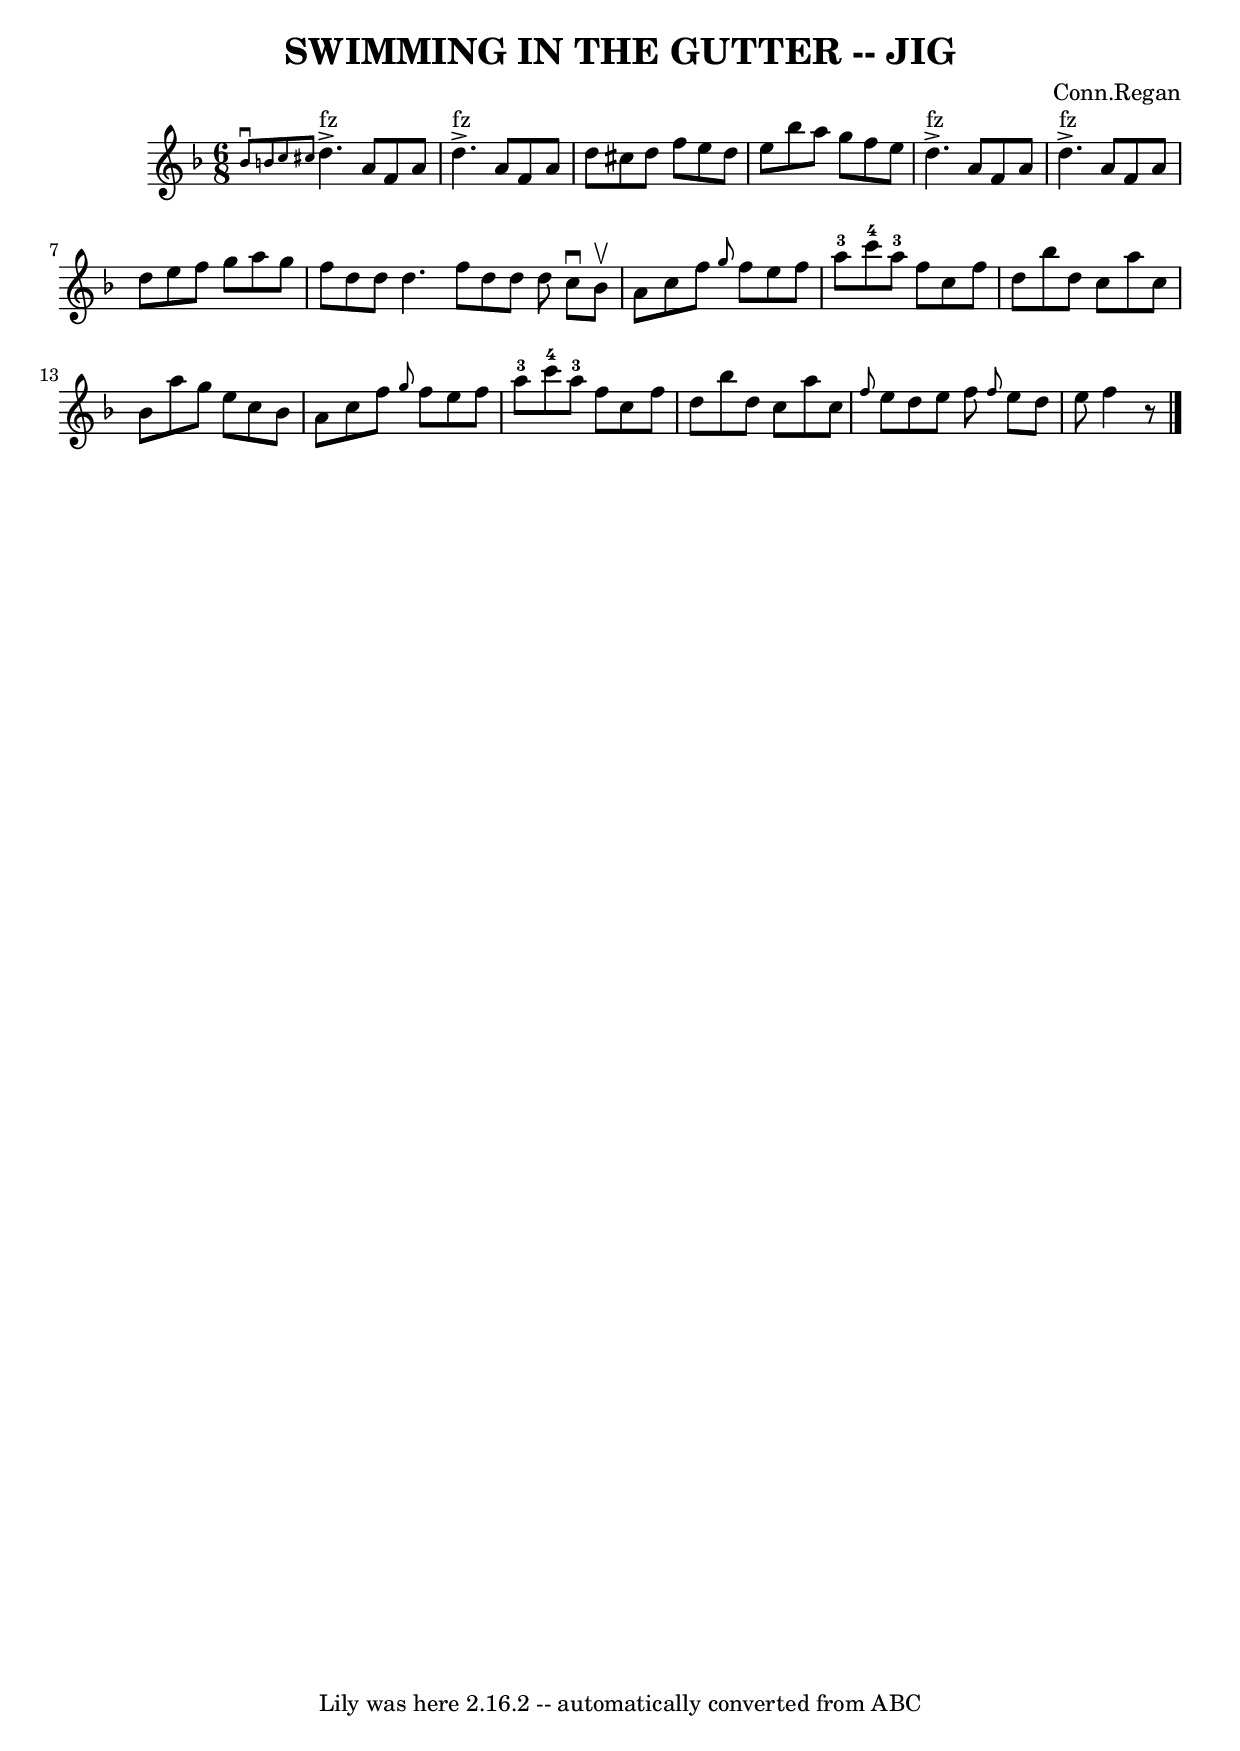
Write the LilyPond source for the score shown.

\version "2.7.40"
\include "Mammoth.ily"
\header {
	book = "Ryan's Mammoth Collection of Fiddle Tunes"
	composer = "Conn.Regan"
	crossRefNumber = "1"
	footnotes = ""
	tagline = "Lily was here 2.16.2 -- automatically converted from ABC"
	title = "SWIMMING IN THE GUTTER -- JIG"
}
voicedefault =  {
\set Score.defaultBarType = "empty"

\time 6/8 \key d \minor   \grace { bes'8^\downbow b'8 c''8 cis''8  
} d''4.^"fz"^\accent a'8 f'8 a'8    |
 d''4. 
^"fz"^\accent a'8 f'8 a'8    |
 d''8 cis''8 d''8 f''8  
 e''8 d''8    |
 e''8 bes''8 a''8 g''8 f''8 e''8     
   |
 d''4.^"fz"^\accent a'8 f'8 a'8    |
 d''4. 
^"fz"^\accent a'8 f'8 a'8    |
 d''8 e''8 f''8 g''8    
a''8 g''8    |
 f''8 d''8 d''8 d''4.    \bar ":|" f''8    
d''8 d''8 d''8    \bar "|."     \bar "|:" c''8^\downbow bes'8 
^\upbow       |
 a'8 c''8 f''8  \grace { g''8  } f''8    
e''8 f''8    |
 a''8-3 c'''8-4 a''8-3 f''8 c''8  
 f''8    |
 d''8 bes''8 d''8 c''8 a''8 c''8    |
 
 bes'8 a''8 g''8 e''8 c''8 bes'8        |
 a'8 c''8  
 f''8  \grace { g''8  } f''8 e''8 f''8    |
 a''8-3   
c'''8-4 a''8-3 f''8 c''8 f''8    |
 d''8 bes''8    
d''8 c''8 a''8 c''8    |
 \grace { f''8  } e''8 d''8    
e''8 f''8    \bar ":|" \grace { f''8  } e''8 d''8 e''8 f''4    
r8   \bar "|."   
}

\score{
    <<

	\context Staff="default"
	{
	    \voicedefault 
	}

    >>
	\layout {
	}
	\midi {}
}
